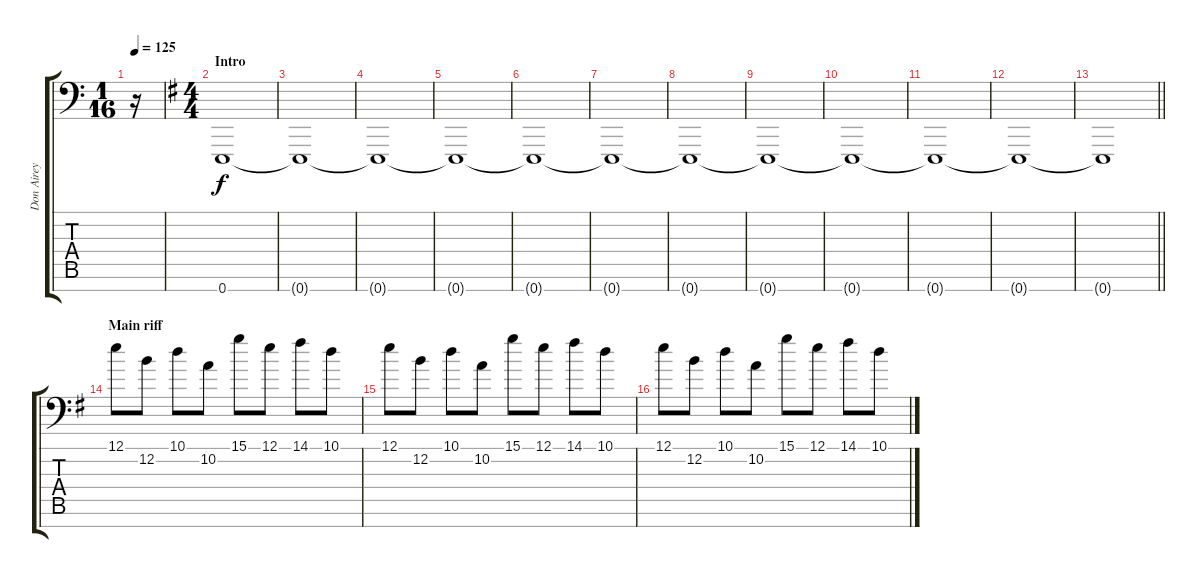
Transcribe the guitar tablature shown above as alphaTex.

\track ("Don Airey" "Don Airey") {instrument lead1square}
\staff {score tabs}
\tuning (E4 B3 G3 D3 A2 E2 E1) {hide}
\ts (1 16)
\tempo 125
\clef f4
\ks c
r.16{dy f volume 0 instrument lead1square} |
\ts (4 4)
\section ("" "Intro")
\ks eminor
0.7.1{volume 13} |
0.7{t}.1 |
0.7{t}.1 |
0.7{t}.1 |
0.7{t}.1 |
0.7{t}.1 |
0.7{t}.1 |
0.7{t}.1 |
0.7{t}.1 |
0.7{t}.1 |
0.7{t}.1 |
\barLineRight lightlight
0.7{t}.1 |
\section ("" "Main riff")
12.1.8{volume 10 instrument lead4chiff} 12.2.8 10.1.8 10.2.8 15.1.8 12.1.8 14.1.8 10.1.8 |
12.1.8 12.2.8 10.1.8 10.2.8 15.1.8 12.1.8 14.1.8 10.1.8 |
12.1.8 12.2.8 10.1.8 10.2.8 15.1.8 12.1.8 14.1.8 10.1.8
